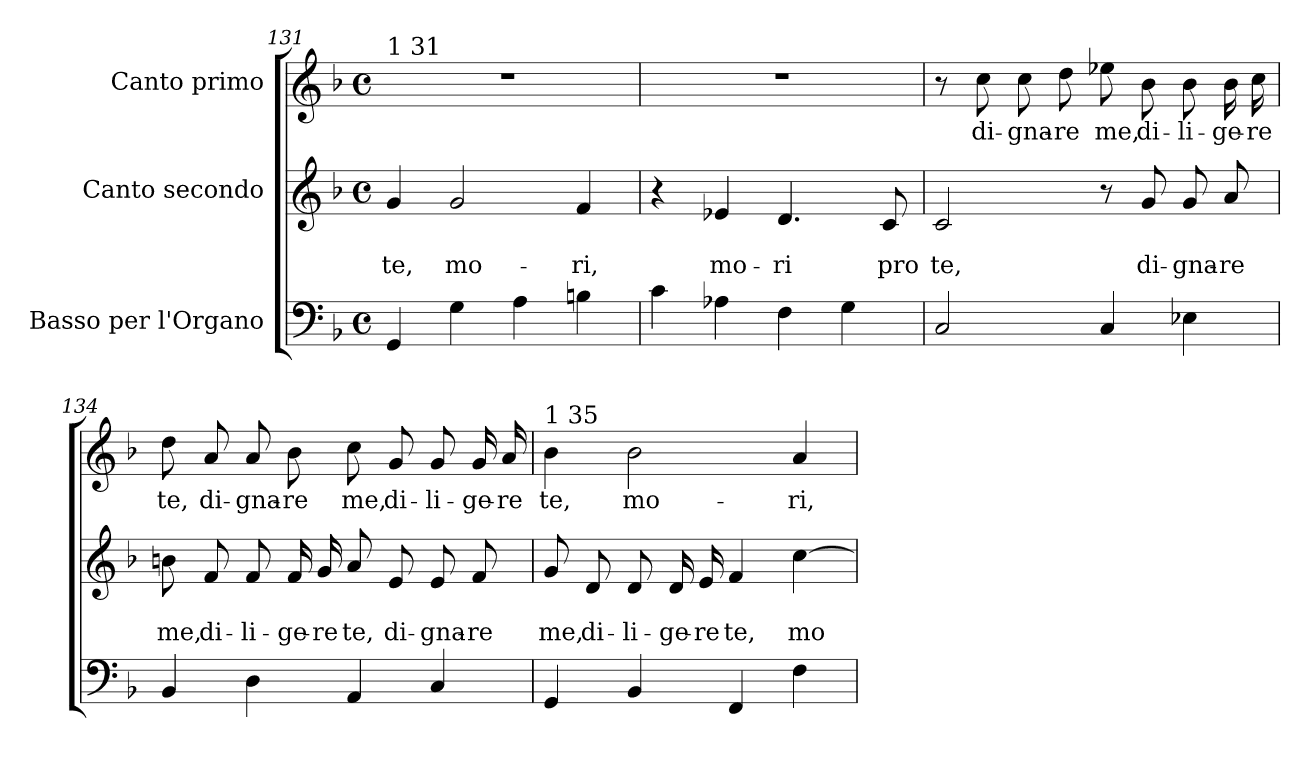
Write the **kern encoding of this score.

**kern	**kern	**text	**text	**kern	**text
*part3	*part2	*part2	*part2	*part1	*part1
*staff3	*staff2	*staff2	*staff2	*staff1	*staff1
*I"Basso per l'Organo	*I"Canto secondo	*	*	*I"Canto primo	*
!!LO:LB:g=z
*clefF4	*clefG2	*	*	*clefG2	*
*ITrd7c12	*	*	*	*	*
*k[b-]	*k[b-]	*	*	*k[b-]	*
*F:	*F:	*	*	*F:	*
*M4/4	*M4/4	*	*	*M4/4	*
*met(c)	*met(c)	*	*	*met(c)	*
=131	=131	=131	=131	=131	=131
!	!	!	!	!LO:TX:a:t=1 31	!
!	!	!	!LO:LY:b	!	!
4GGG/	4g/	.	te,	1r	.
!	!	!	!LO:LY:b	!	!
4GG\	2g/	.	mo-	.	.
4AA\	.	.	.	.	.
!	!	!	!LO:LY:b	!	!
4BBn\	4f/	.	-ri,	.	.
=132	=132	=132	=132	=132	=132
4C\	4r	.	.	1r	.
!	!	!	!LO:LY:b	!	!
4AA-X\	4e-X/	.	mo-	.	.
!	!	!	!LO:LY:b	!	!
4FF\	4.d/	.	-ri	.	.
4GG\	.	.	.	.	.
!	!	!	!LO:LY:b	!	!
.	8c/	.	pro	.	.
=133	=133	=133	=133	=133	=133
!	!	!	!LO:LY:b	!	!
2CC/	2c/	.	te,	8r	.
!	!	!	!	!	!LO:LY:b
.	.	.	.	8cc\	di-
!	!	!	!	!	!LO:LY:b
.	.	.	.	8cc\	-gna-
!	!	!	!	!	!LO:LY:b:rj
.	.	.	.	8dd\	-re
!	!	!	!	!	!LO:LY:b
4CC/	8r	.	.	8ee-X\	me,
!	!	!	!LO:LY:b	!	!LO:LY:b
.	8g/	.	di-	8b-\	di-
!	!	!	!LO:LY:b	!	!LO:LY:b
4EE-X\	8g/	.	-gna-	8b-\	-li-
!	!	!	!LO:LY:b:rj	!	!LO:LY:b
.	8a/	.	-re	16b-\	-ge-
!	!	!	!	!	!LO:LY:b:rj
.	.	.	.	16cc\	-re
=134	=134	=134	=134	=134	=134
!	!	!	!LO:LY:b	!	!LO:LY:b
4BBB-/	8b\	.	me,	8dd\	te,
!	!	!	!LO:LY:b	!	!LO:LY:b
.	8f/	.	di-	8a/	di-
!	!	!	!LO:LY:b	!	!LO:LY:b
4DD\	8f/	.	-li-	8a/	-gna-
!	!	!	!LO:LY:b	!	!LO:LY:b:rj
.	16f/	.	-ge-	8b-\	-re
!	!	!	!LO:LY:b:rj	!	!
.	16g/	.	-re	.	.
!	!	!	!LO:LY:b	!	!LO:LY:b
4AAA/	8a/	.	te,	8cc\	me,
!	!	!	!LO:LY:b	!	!LO:LY:b
.	8e/	.	di-	8g/	di-
!	!	!	!LO:LY:b	!	!LO:LY:b
4CC/	8e/	.	-gna-	8g/	-li-
!	!	!	!LO:LY:b:rj	!	!LO:LY:b
.	8f/	.	-re	16g/	-ge-
!	!	!	!	!	!LO:LY:b:rj
.	.	.	.	16a/	-re
!!LO:LB:g=z
=135	=135	=135	=135	=135	=135
!	!	!	!	!LO:TX:a:t=1 35	!
!	!	!	!LO:LY:b	!	!LO:LY:b
4GGG/	8g/	.	me,	4b-\	te,
!	!	!	!LO:LY:b	!	!
.	8d/	.	di-	.	.
!	!	!	!LO:LY:b	!	!LO:LY:b
4BBB-/	8d/	.	-li-	2b-\	mo-
!	!	!	!LO:LY:b	!	!
.	16d/	.	-ge-	.	.
!	!	!	!LO:LY:b:rj	!	!
.	16e/	.	-re	.	.
!	!	!	!LO:LY:b	!	!
4FFF/	4f/	.	te,	.	.
!	!	!	!LO:LY:b	!	!LO:LY:b
4FF\	[>4cc\	.	mo-	4a/	-ri,
=	=	=	=	=	=
*-	*-	*-	*-	*-	*-
